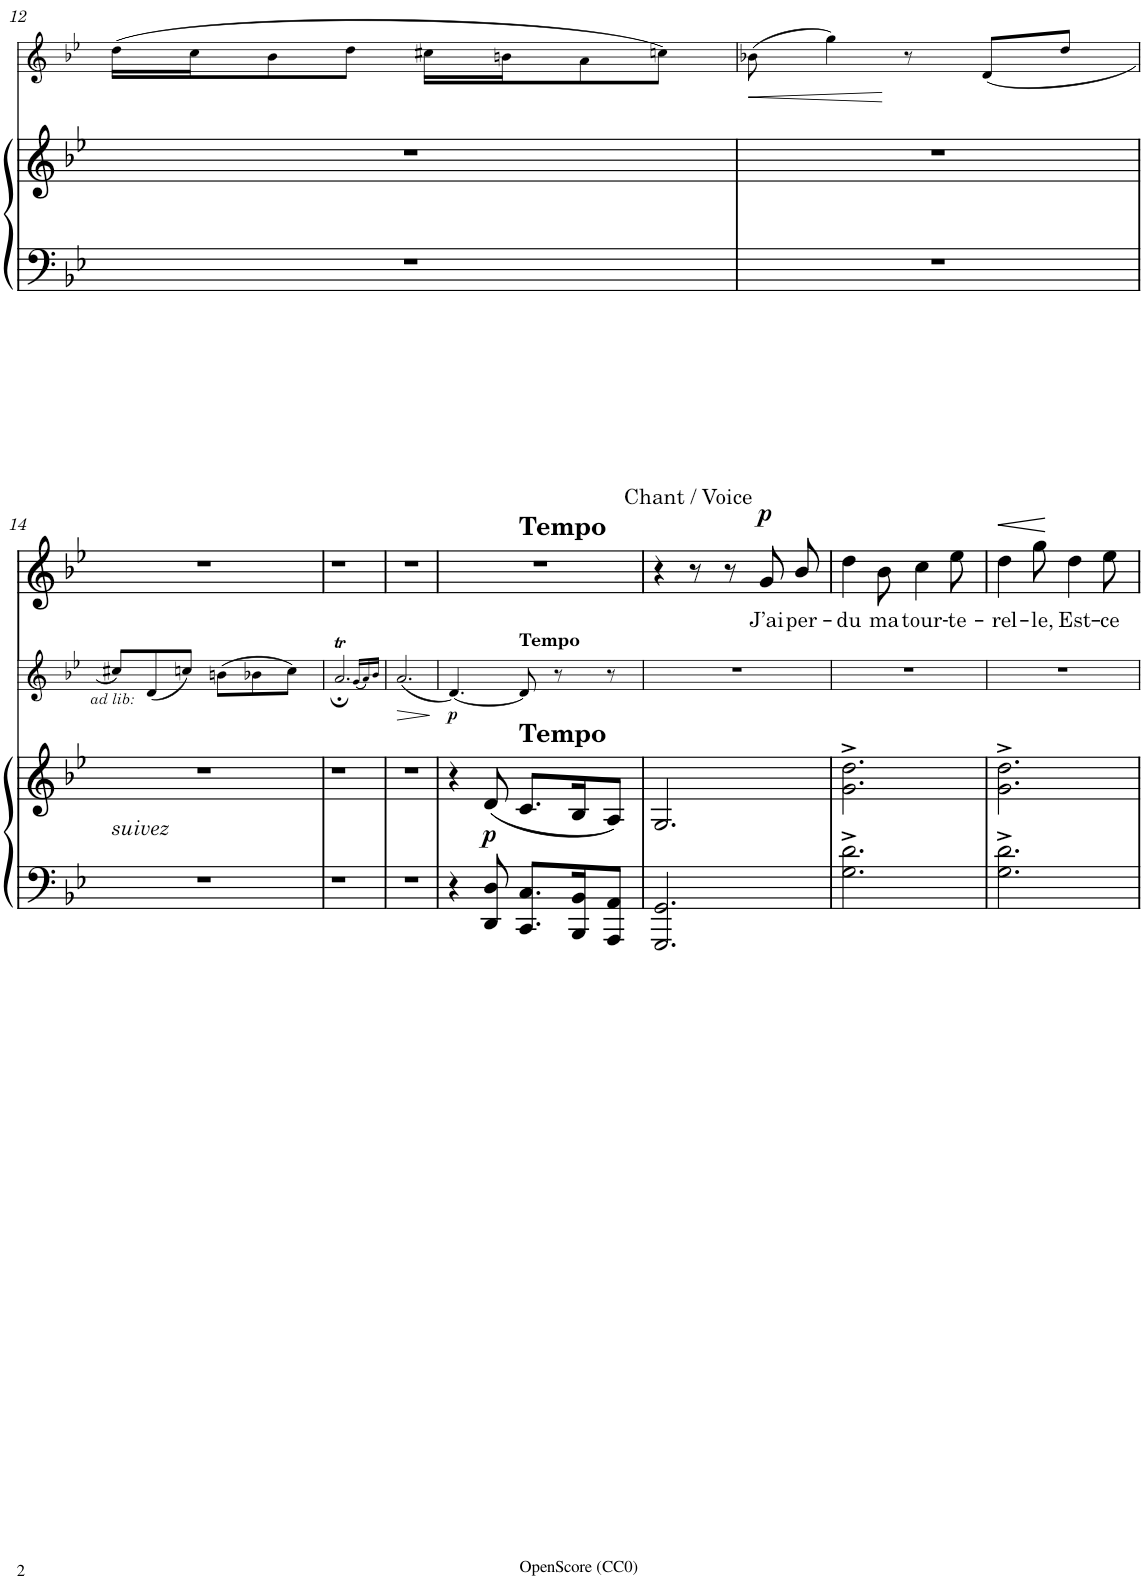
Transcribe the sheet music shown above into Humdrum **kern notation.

**kern	**kern	**dynam	**kern	**dynam	**kern	**text	**dynam
*part3	*part3	*part3	*part2	*part2	*part1	*part1	*part1
*staff4	*staff3	*staff3/4	*staff2	*staff2	*staff1	*staff1	*staff1
*I"Piano	*	*	*I"Flute	*	*I"Chant Voice	*	*
*I'Pno	*	*	*I'Fl	*	*	*	*
!!LO:PB:g=z
*clefF4	*clefG2	*	*clefG2	*	*clefG2	*	*
*k[b-e-]	*k[b-e-]	*	*k[b-e-]	*	*k[b-e-]	*	*
*M6/8	*M6/8	*	*M6/8	*	*M6/8	*	*
=12	=12	=12	=12	=12	=12	=12	=12
2.r	2.r	.	(16dd\LL	.	2.r	.	.
.	.	.	16cc\J	.	.	.	.
.	.	.	8b-\	.	.	.	.
.	.	.	8dd\J	.	.	.	.
.	.	.	16cc#X\LL	.	.	.	.
.	.	.	16bn\J	.	.	.	.
.	.	.	8a\	.	.	.	.
.	.	.	8ccn\J)	.	.	.	.
=13	=13	=13	=13	=13	=13	=13	=13
!	!	!	!	!LO:HP:b	!	!	!
2.r	2.r	.	(8b-X\	<	2.r	.	.
.	.	.	4gg\)	.	.	.	.
.	.	.	8r	[	.	.	.
.	.	.	(8d/L	.	.	.	.
.	.	.	8dd/J	.	.	.	.
!!LO:LB:g=z
=14	=14	=14	=14	=14	=14	=14	=14
!	!	!	!LO:TX:b:i:t=ad lib&colon;	!	!	!	!
!	!LO:TX:b:i:t=suivez	!	!	!	!	!	!
2.r	2.r	.	8cc#X/L)	.	2.r	.	.
.	.	.	(8d/	.	.	.	.
.	.	.	8ccn/J)	.	.	.	.
.	.	.	(8bn\L	.	.	.	.
.	.	.	8b-X\	.	.	.	.
.	.	.	8cc\J)	.	.	.	.
=15	=15	=15	=15	=15	=15	=15	=15
2.r	2.r	.	2.a;t/	.	2.r	.	.
.	.	.	(16qg/LL	.	.	.	.
.	.	.	16qa/)	.	.	.	.
.	.	.	16qb-/JJ	.	.	.	.
=16	=16	=16	=16	=16	=16	=16	=16
!	!	!	!	!LO:HP:b	!	!	!
2.r	2.r	.	(2.a/	>	2.r	.	.
.	.	.	.	]	.	.	.
=17	=17	=17	=17	=17	=17	=17	=17
!	!	!	!	!LO:DY:b	!	!	!
*	*	*	*	*	*^	*	*
4r	4r	.	[4.d/)	p	2.r	4.ryy	.	.
!	!	!LO:DY:b	!	!	!	!	!	!
8DD/ 8D/	(8d/	p	.	.	.	.	.	.
!	!	!	!	!	!	!LO:TX:a:B:t=Tempo	!	!
!	!	!	!LO:TX:a:B:t=Tempo	!	!	!	!	!
!	!LO:TX:a:B:t=Tempo	!	!	!	!	!	!	!
8.CC/ 8.C/L	8.c/L	.	8d/]	.	.	4.ryy	.	.
.	.	.	8r	.	.	.	.	.
16BBB-/ 16BB-/K	16B-/K	.	.	.	.	.	.	.
8AAA/ 8AA/J	8A/J)	.	8r	.	.	.	.	.
=18	=18	=18	=18	=18	=18	=18	=18	=18
!	!	!	!	!	!LO:TX:a:t=Chant / Voice	!	!	!
*	*	*	*	*	*v	*v	*	*
2.GGG/ 2.GG/	2.G/	.	2.r	.	4r	.	.
.	.	.	.	.	8r	.	.
.	.	.	.	.	8r	.	.
!	!	!	!	!	!	!LO:LY:b	!LO:DY:a
.	.	.	.	.	8g/L	J’ai	p
!	!	!	!	!	!	!LO:LY:b	!
.	.	.	.	.	8b-/J	per-	.
=19	=19	=19	=19	=19	=19	=19	=19
!	!	!	!	!	!	!LO:LY:b	!
2.G\^ 2.d\^	2.g\^ 2.dd\^	.	2.r	.	4dd\	-du	.
!	!	!	!	!	!	!LO:LY:b	!
.	.	.	.	.	8b-\	ma	.
!	!	!	!	!	!	!LO:LY:b	!
.	.	.	.	.	4cc\	tour-	.
!	!	!	!	!	!	!LO:LY:b	!
.	.	.	.	.	8ee-\	-te-	.
=20	=20	=20	=20	=20	=20	=20	=20
!	!	!	!	!	!	!LO:LY:b	!LO:HP:b
2.G\^ 2.d\^	2.g\^ 2.dd\^	.	2.r	.	4dd\	-rel-	<
!	!	!	!	!	!	!LO:LY:b	!
.	.	.	.	.	8gg\	-le,	.
!	!	!	!	!	!	!LO:LY:b	!
.	.	.	.	.	4dd\	Est-	[
!	!	!	!	!	!	!LO:LY:b	!
.	.	.	.	.	8ee-\	-ce	.
=	=	=	=	=	=	=	=
*-	*-	*-	*-	*-	*-	*-	*-
